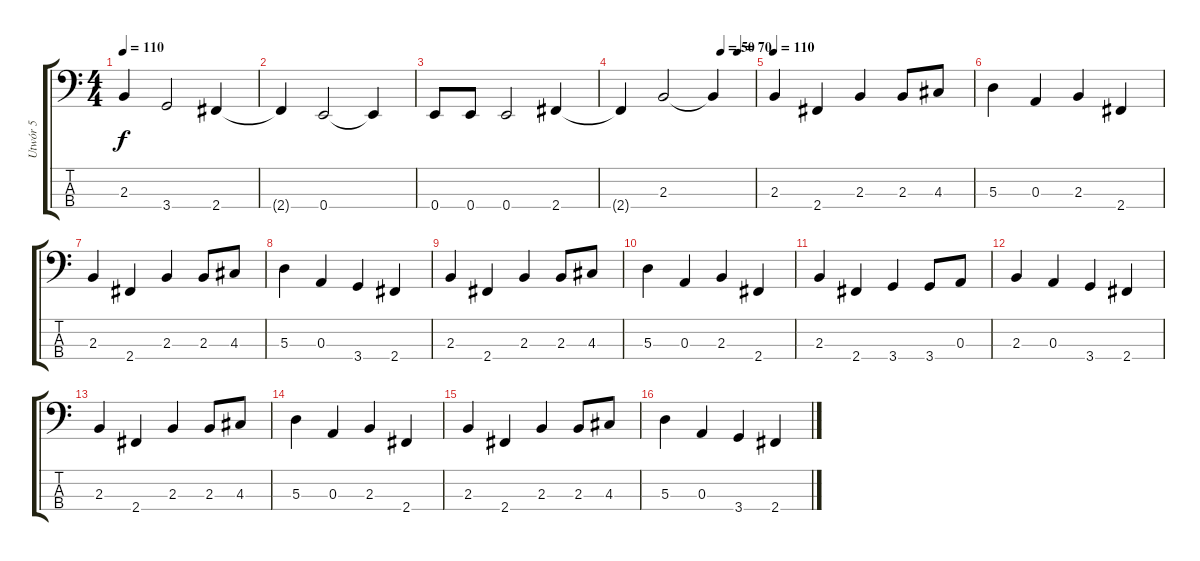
\track ("Utwór 5" "Utwór 5") {instrument electricbassfinger}
\staff {score tabs}
\tuning (G2 D2 A1 E1) {hide}
\ts (4 4)
\tempo 110
\clef f4
\ks c
2.3{t}.4{dy f} 3.4.2 2.4.4 |
2.4{t}.4 0.4.2 0.4{t}.4 |
0.4.8 0.4.8 0.4.2 2.4.4 |
\tempo (50 0.75)
\tempo (70 0.875)
2.4{t}.4 2.3.2 2.3{t}.4 |
\tempo 110
2.3.4 2.4.4 2.3.4 2.3.8 4.3.8 |
5.3.4 0.3.4 2.3.4 2.4.4 |
2.3.4 2.4.4 2.3.4 2.3.8 4.3.8 |
5.3.4 0.3.4 3.4.4 2.4.4 |
2.3.4 2.4.4 2.3.4 2.3.8 4.3.8 |
5.3.4 0.3.4 2.3.4 2.4.4 |
2.3.4 2.4.4 3.4.4 3.4.8 0.3.8 |
2.3.4 0.3.4 3.4.4 2.4.4 |
2.3.4 2.4.4 2.3.4 2.3.8 4.3.8 |
5.3.4 0.3.4 2.3.4 2.4.4 |
2.3.4 2.4.4 2.3.4 2.3.8 4.3.8 |
5.3.4 0.3.4 3.4.4 2.4.4
